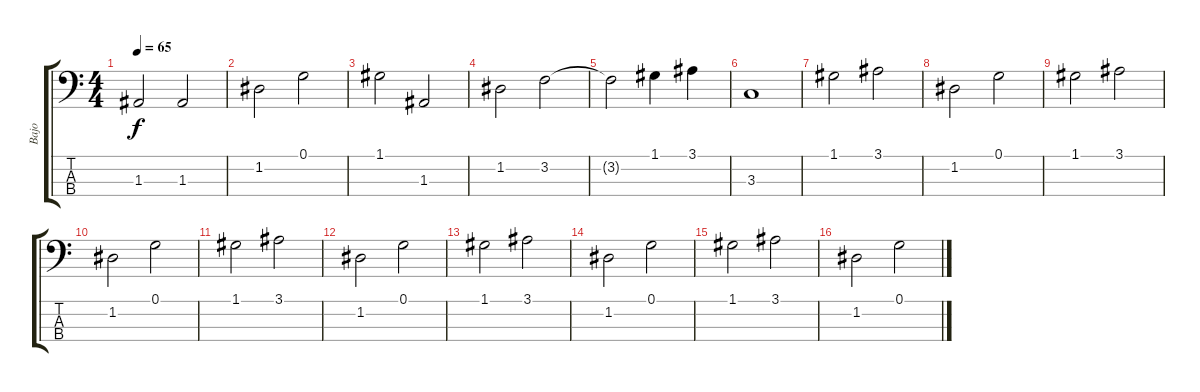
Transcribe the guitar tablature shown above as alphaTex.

\track ("Bajo" "Bajo") {instrument electricbasspick}
\staff {score tabs}
\tuning (G2 D2 A1 E1) {hide}
\ts (4 4)
\tempo 65
\clef f4
\ks c
1.3.2{dy f} 1.3.2 |
1.2.2 0.1.2 |
1.1.2 1.3.2 |
1.2.2 3.2.2 |
3.2{t}.2 1.1.4 3.1.4 |
3.3.1 |
1.1.2 3.1.2 |
1.2.2 0.1.2 |
1.1.2 3.1.2 |
1.2.2 0.1.2 |
1.1.2 3.1.2 |
1.2.2 0.1.2 |
1.1.2 3.1.2 |
1.2.2 0.1.2 |
1.1.2 3.1.2 |
1.2.2 0.1.2
